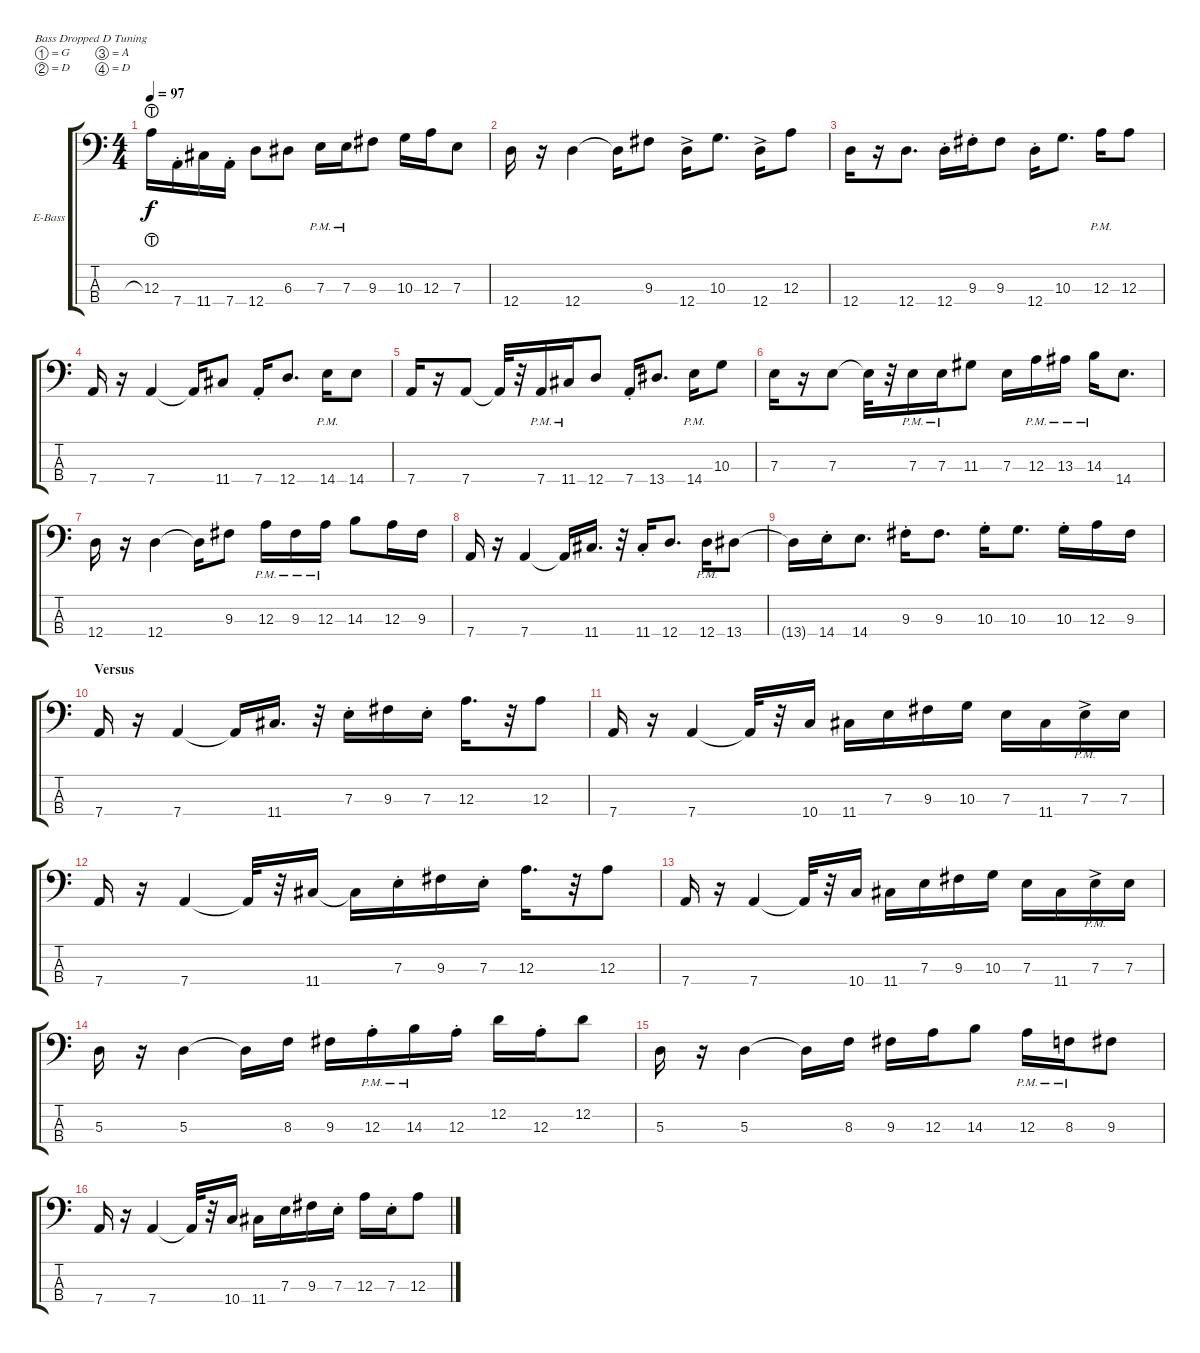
\bracketExtendMode groupsimilarinstruments
\firstSystemTrackNameOrientation horizontal
\otherSystemsTrackNameOrientation horizontal
\track ("Bass" "E-Bass") {instrument electricbassfinger}
\staff {score tabs}
\tuning (G2 D2 A1 D1)
\ts (4 4)
\tempo 97
\clef f4
\ks c
12.3{lht}.16{dy f} 7.4{st}.16 11.4.16 7.4{st}.16 12.4.8 6.3.8 7.3{pm}.16 7.3{pm}.16 9.3.8 10.3.16 12.3.16 7.3.8 |
12.4.16 r.16 12.4.4 12.4{t}.16 9.3.8 12.4{ac}.16 10.3.8{d} 12.4{ac}.16 12.3.8 |
12.4.16 r.16 12.4.8{d} 12.4{st}.16 9.3{st}.16 9.3.8 12.4{st}.16 10.3.8{d} 12.3{pm}.16 12.3.8 |
7.4.16 r.16 7.4.4 7.4{t}.16 11.4.8 7.4{st}.16 12.4.8{d} 14.4{pm}.16 14.4.8 |
7.4.16 r.16 7.4.8 7.4{t}.32 r.32 7.4{pm}.16 11.4{pm}.16 12.4.8 7.4{st}.16 13.4.8{d} 14.4{pm}.16 10.3.8 |
7.3.16 r.16 7.3.8 7.3{t}.32 r.32 7.3{pm}.16 7.3{pm}.16 11.3.8 7.3.16 12.3{pm}.16 13.3{pm}.16 14.3{pm}.16 14.4.8{d} |
12.4.16 r.16 12.4.4 12.4{t}.16 9.3.8 12.3{pm}.16 9.3{pm}.16 12.3{pm}.16 14.3.8 12.3.16 9.3.16 |
7.4.16 r.16 7.4.4 7.4{t}.16 11.4.16{d} r.32 11.4{st}.16 12.4.8{d} 12.4{pm}.16 13.4.8 |
13.4{t}.16 14.4{st}.16 14.4.8{d} 9.3{st}.16 9.3.8{d} 10.3{st}.16 10.3.8{d} 10.3{st}.16 12.3.16 9.3.16 |
\section ("" "Versus")
7.4.16 r.16 7.4.4 7.4{t}.16 11.4.16{d} r.32 7.3{st}.16 9.3.16 7.3{st}.16 12.3.16{d} r.32 12.3.8 |
7.4.16 r.16 7.4.4 7.4{t}.32 r.32 10.4.16 11.4.16 7.3.16 9.3.16 10.3.16 7.3.16 11.4.16 7.3{ac pm}.16 7.3.16 |
7.4.16 r.16 7.4.4 7.4{t}.32 r.32 11.4.16 11.4{t}.16 7.3{st}.16 9.3.16 7.3{st}.16 12.3.16{d} r.32 12.3.8 |
7.4.16 r.16 7.4.4 7.4{t}.32 r.32 10.4.16 11.4.16 7.3.16 9.3.16 10.3.16 7.3.16 11.4.16 7.3{ac pm}.16 7.3.16 |
5.3.16 r.16 5.3.4 5.3{t}.16 8.3.16 9.3.16 12.3{pm st}.16 14.3{pm}.16 12.3{st}.16 12.2.16 12.3{st}.16 12.2.8 |
5.3.16 r.16 5.3.4 5.3{t}.16 8.3.16 9.3.16 12.3.16 14.3.8 12.3{pm}.16 8.3{pm}.16 9.3.8 |
\scale
0.665271 7.4.16 r.16 7.4.4 7.4{t}.32 r.32 10.4.16 11.4.16 7.3.16 9.3.16 7.3{st}.16 12.3.16 7.3{st}.16 12.3.8
